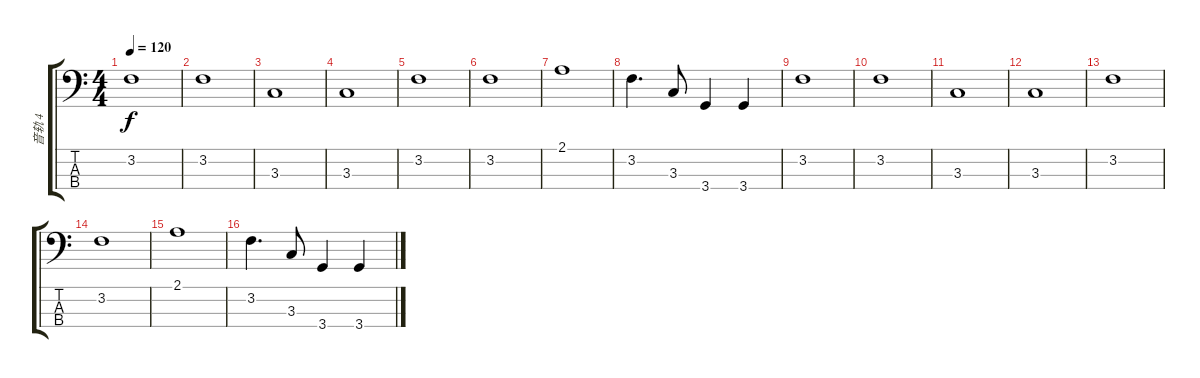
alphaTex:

\track ("音轨 4" "音轨 4") {instrument electricbassfinger}
\staff {score tabs}
\tuning (G2 D2 A1 E1) {hide}
\ts (4 4)
\tempo 120
\clef f4
\ks c
3.2.1{dy f} |
3.2.1 |
3.3.1 |
3.3.1 |
3.2.1 |
3.2.1 |
2.1.1 |
3.2.4{d} 3.3.8 3.4.4 3.4.4 |
3.2.1 |
3.2.1 |
3.3.1 |
3.3.1 |
3.2.1 |
3.2.1 |
2.1.1 |
3.2.4{d} 3.3.8 3.4.4 3.4.4
